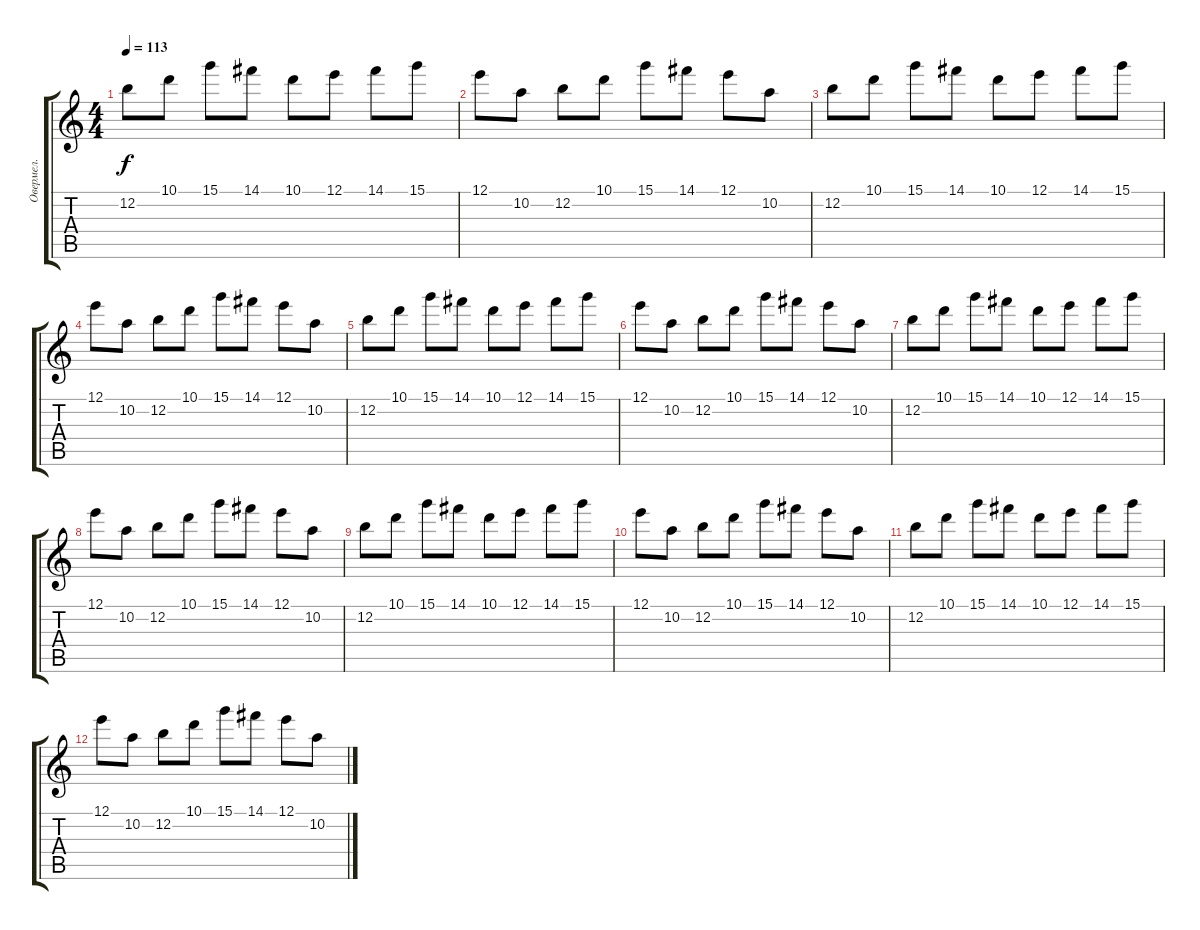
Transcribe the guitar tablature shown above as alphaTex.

\track ("Овермел." "Овермел.") {instrument overdrivenguitar}
\staff {score tabs}
\tuning (E4 B3 G3 D3 A2 E2) {hide}
\ts (4 4)
\tempo 113
\clef g2
\ks c
12.2.8{dy f volume 5} 10.1.8 15.1.8 14.1.8 10.1.8 12.1.8 14.1.8 15.1.8 |
12.1.8 10.2.8 12.2.8 10.1.8 15.1.8 14.1.8 12.1.8 10.2.8 |
12.2.8 10.1.8 15.1.8 14.1.8 10.1.8 12.1.8 14.1.8 15.1.8 |
12.1.8 10.2.8 12.2.8 10.1.8 15.1.8 14.1.8 12.1.8 10.2.8 |
12.2.8 10.1.8 15.1.8 14.1.8 10.1.8 12.1.8 14.1.8 15.1.8 |
12.1.8 10.2.8 12.2.8 10.1.8 15.1.8 14.1.8 12.1.8 10.2.8 |
12.2.8 10.1.8 15.1.8 14.1.8 10.1.8 12.1.8 14.1.8 15.1.8 |
12.1.8 10.2.8 12.2.8 10.1.8 15.1.8 14.1.8 12.1.8 10.2.8 |
12.2.8 10.1.8 15.1.8 14.1.8 10.1.8 12.1.8 14.1.8 15.1.8 |
12.1.8 10.2.8 12.2.8 10.1.8 15.1.8 14.1.8 12.1.8 10.2.8 |
12.2.8 10.1.8 15.1.8 14.1.8 10.1.8 12.1.8 14.1.8 15.1.8 |
12.1.8 10.2.8 12.2.8 10.1.8 15.1.8 14.1.8 12.1.8 10.2.8
